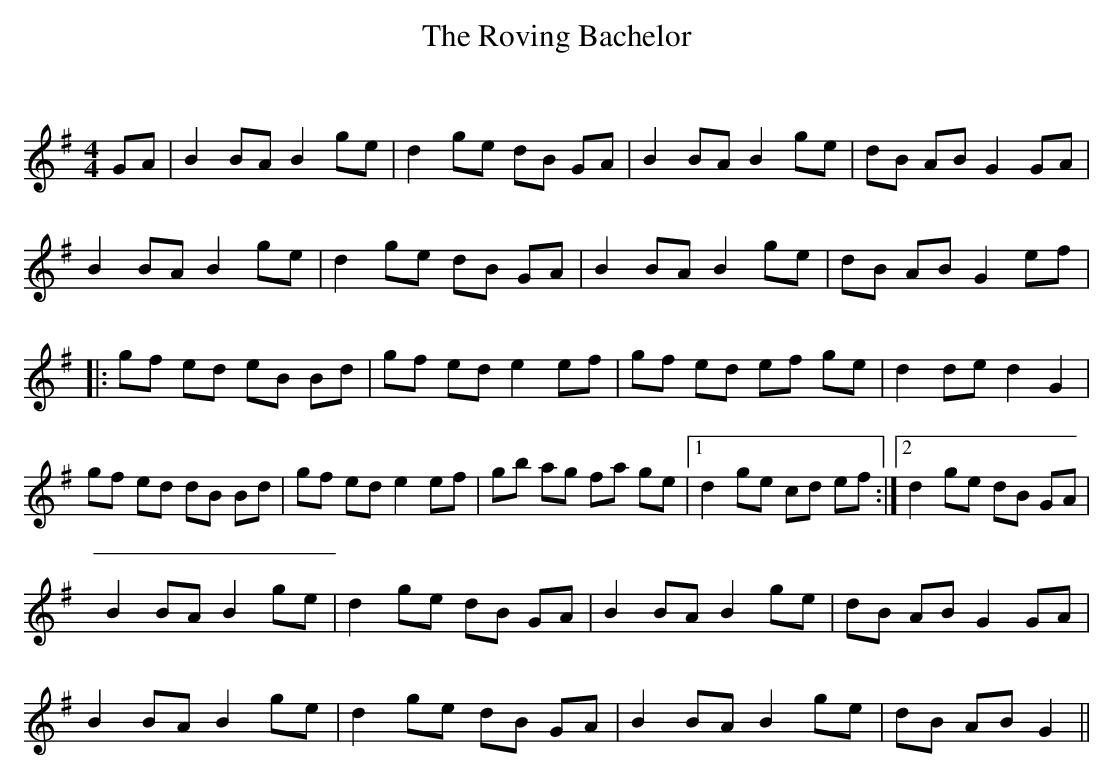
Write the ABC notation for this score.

X:1
T: The Roving Bachelor
C:
Q: 232
K:G
M:4/4
L:1/8
GA|B2 BA B2 ge|d2 ge dB GA|B2 BA B2 ge|dB AB G2 GA|
B2 BA B2 ge|d2 ge dB GA|B2 BA B2 ge|dB AB G2 ef|
|:gf ed eB Bd|gf ed e2 ef|gf ed ef ge|d2 de d2 G2|
gf ed dB Bd|gf ed e2 ef|gb ag fa ge|1d2 ge cd ef:|2d2 ge dB GA|
B2 BA B2 ge|d2 ge dB GA|B2 BA B2 ge|dB AB G2 GA|
B2 BA B2 ge|d2 ge dB GA|B2 BA B2 ge|dB AB G2||
